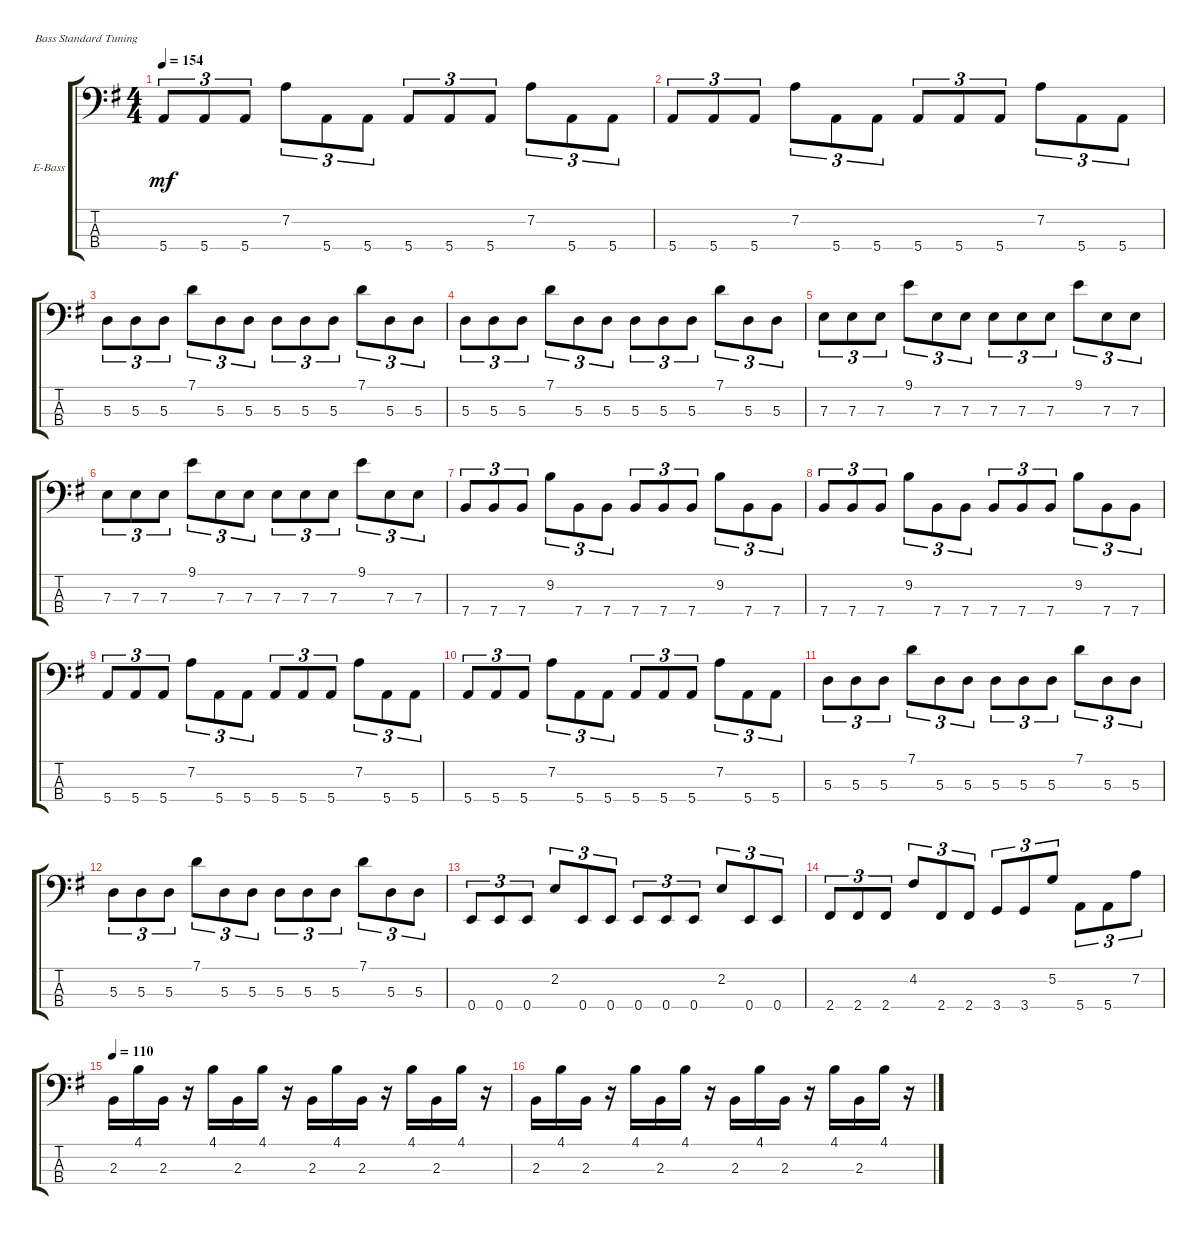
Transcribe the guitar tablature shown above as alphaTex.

\defaultSystemsLayout 4
\bracketExtendMode groupsimilarinstruments
\firstSystemTrackNameOrientation horizontal
\otherSystemsTrackNameOrientation horizontal
\track ("Electric Bass" "E-Bass") {instrument electricbassfinger}
\staff {score tabs}
\tuning (G2 D2 A1 E1)
\ts (4 4)
\tempo 154
\clef f4
\ks g
5.4.8{tu (3 2) dy mf} 5.4.8{tu (3 2)} 5.4.8{tu (3 2)} 7.2.8{tu (3 2)} 5.4.8{tu (3 2)} 5.4.8{tu (3 2)} 5.4.8{tu (3 2)} 5.4.8{tu (3 2)} 5.4.8{tu (3 2)} 7.2.8{tu (3 2)} 5.4.8{tu (3 2)} 5.4.8{tu (3 2)} |
5.4.8{tu (3 2)} 5.4.8{tu (3 2)} 5.4.8{tu (3 2)} 7.2.8{tu (3 2)} 5.4.8{tu (3 2)} 5.4.8{tu (3 2)} 5.4.8{tu (3 2)} 5.4.8{tu (3 2)} 5.4.8{tu (3 2)} 7.2.8{tu (3 2)} 5.4.8{tu (3 2)} 5.4.8{tu (3 2)} |
5.3.8{tu (3 2)} 5.3.8{tu (3 2)} 5.3.8{tu (3 2)} 7.1.8{tu (3 2)} 5.3.8{tu (3 2)} 5.3.8{tu (3 2)} 5.3.8{tu (3 2)} 5.3.8{tu (3 2)} 5.3.8{tu (3 2)} 7.1.8{tu (3 2)} 5.3.8{tu (3 2)} 5.3.8{tu (3 2)} |
5.3.8{tu (3 2)} 5.3.8{tu (3 2)} 5.3.8{tu (3 2)} 7.1.8{tu (3 2)} 5.3.8{tu (3 2)} 5.3.8{tu (3 2)} 5.3.8{tu (3 2)} 5.3.8{tu (3 2)} 5.3.8{tu (3 2)} 7.1.8{tu (3 2)} 5.3.8{tu (3 2)} 5.3.8{tu (3 2)} |
7.3.8{tu (3 2)} 7.3.8{tu (3 2)} 7.3.8{tu (3 2)} 9.1.8{tu (3 2)} 7.3.8{tu (3 2)} 7.3.8{tu (3 2)} 7.3.8{tu (3 2)} 7.3.8{tu (3 2)} 7.3.8{tu (3 2)} 9.1.8{tu (3 2)} 7.3.8{tu (3 2)} 7.3.8{tu (3 2)} |
7.3.8{tu (3 2)} 7.3.8{tu (3 2)} 7.3.8{tu (3 2)} 9.1.8{tu (3 2)} 7.3.8{tu (3 2)} 7.3.8{tu (3 2)} 7.3.8{tu (3 2)} 7.3.8{tu (3 2)} 7.3.8{tu (3 2)} 9.1.8{tu (3 2)} 7.3.8{tu (3 2)} 7.3.8{tu (3 2)} |
7.4.8{tu (3 2)} 7.4.8{tu (3 2)} 7.4.8{tu (3 2)} 9.2.8{tu (3 2)} 7.4.8{tu (3 2)} 7.4.8{tu (3 2)} 7.4.8{tu (3 2)} 7.4.8{tu (3 2)} 7.4.8{tu (3 2)} 9.2.8{tu (3 2)} 7.4.8{tu (3 2)} 7.4.8{tu (3 2)} |
7.4.8{tu (3 2)} 7.4.8{tu (3 2)} 7.4.8{tu (3 2)} 9.2.8{tu (3 2)} 7.4.8{tu (3 2)} 7.4.8{tu (3 2)} 7.4.8{tu (3 2)} 7.4.8{tu (3 2)} 7.4.8{tu (3 2)} 9.2.8{tu (3 2)} 7.4.8{tu (3 2)} 7.4.8{tu (3 2)} |
5.4.8{tu (3 2)} 5.4.8{tu (3 2)} 5.4.8{tu (3 2)} 7.2.8{tu (3 2)} 5.4.8{tu (3 2)} 5.4.8{tu (3 2)} 5.4.8{tu (3 2)} 5.4.8{tu (3 2)} 5.4.8{tu (3 2)} 7.2.8{tu (3 2)} 5.4.8{tu (3 2)} 5.4.8{tu (3 2)} |
5.4.8{tu (3 2)} 5.4.8{tu (3 2)} 5.4.8{tu (3 2)} 7.2.8{tu (3 2)} 5.4.8{tu (3 2)} 5.4.8{tu (3 2)} 5.4.8{tu (3 2)} 5.4.8{tu (3 2)} 5.4.8{tu (3 2)} 7.2.8{tu (3 2)} 5.4.8{tu (3 2)} 5.4.8{tu (3 2)} |
5.3.8{tu (3 2)} 5.3.8{tu (3 2)} 5.3.8{tu (3 2)} 7.1.8{tu (3 2)} 5.3.8{tu (3 2)} 5.3.8{tu (3 2)} 5.3.8{tu (3 2)} 5.3.8{tu (3 2)} 5.3.8{tu (3 2)} 7.1.8{tu (3 2)} 5.3.8{tu (3 2)} 5.3.8{tu (3 2)} |
5.3.8{tu (3 2)} 5.3.8{tu (3 2)} 5.3.8{tu (3 2)} 7.1.8{tu (3 2)} 5.3.8{tu (3 2)} 5.3.8{tu (3 2)} 5.3.8{tu (3 2)} 5.3.8{tu (3 2)} 5.3.8{tu (3 2)} 7.1.8{tu (3 2)} 5.3.8{tu (3 2)} 5.3.8{tu (3 2)} |
0.4.8{tu (3 2)} 0.4.8{tu (3 2)} 0.4.8{tu (3 2)} 2.2.8{tu (3 2)} 0.4.8{tu (3 2)} 0.4.8{tu (3 2)} 0.4.8{tu (3 2)} 0.4.8{tu (3 2)} 0.4.8{tu (3 2)} 2.2.8{tu (3 2)} 0.4.8{tu (3 2)} 0.4.8{tu (3 2)} |
2.4.8{tu (3 2)} 2.4.8{tu (3 2)} 2.4.8{tu (3 2)} 4.2.8{tu (3 2)} 2.4.8{tu (3 2)} 2.4.8{tu (3 2)} 3.4.8{tu (3 2)} 3.4.8{tu (3 2)} 5.2.8{tu (3 2)} 5.4.8{tu (3 2)} 5.4.8{tu (3 2)} 7.2.8{tu (3 2)} |
\tempo 110
2.3.16 4.1.16 2.3.16 r.16 4.1.16 2.3.16 4.1.16 r.16 2.3.16 4.1.16 2.3.16 r.16 4.1.16 2.3.16 4.1.16 r.16 |
2.3.16 4.1.16 2.3.16 r.16 4.1.16 2.3.16 4.1.16 r.16 2.3.16 4.1.16 2.3.16 r.16 4.1.16 2.3.16 4.1.16 r.16
